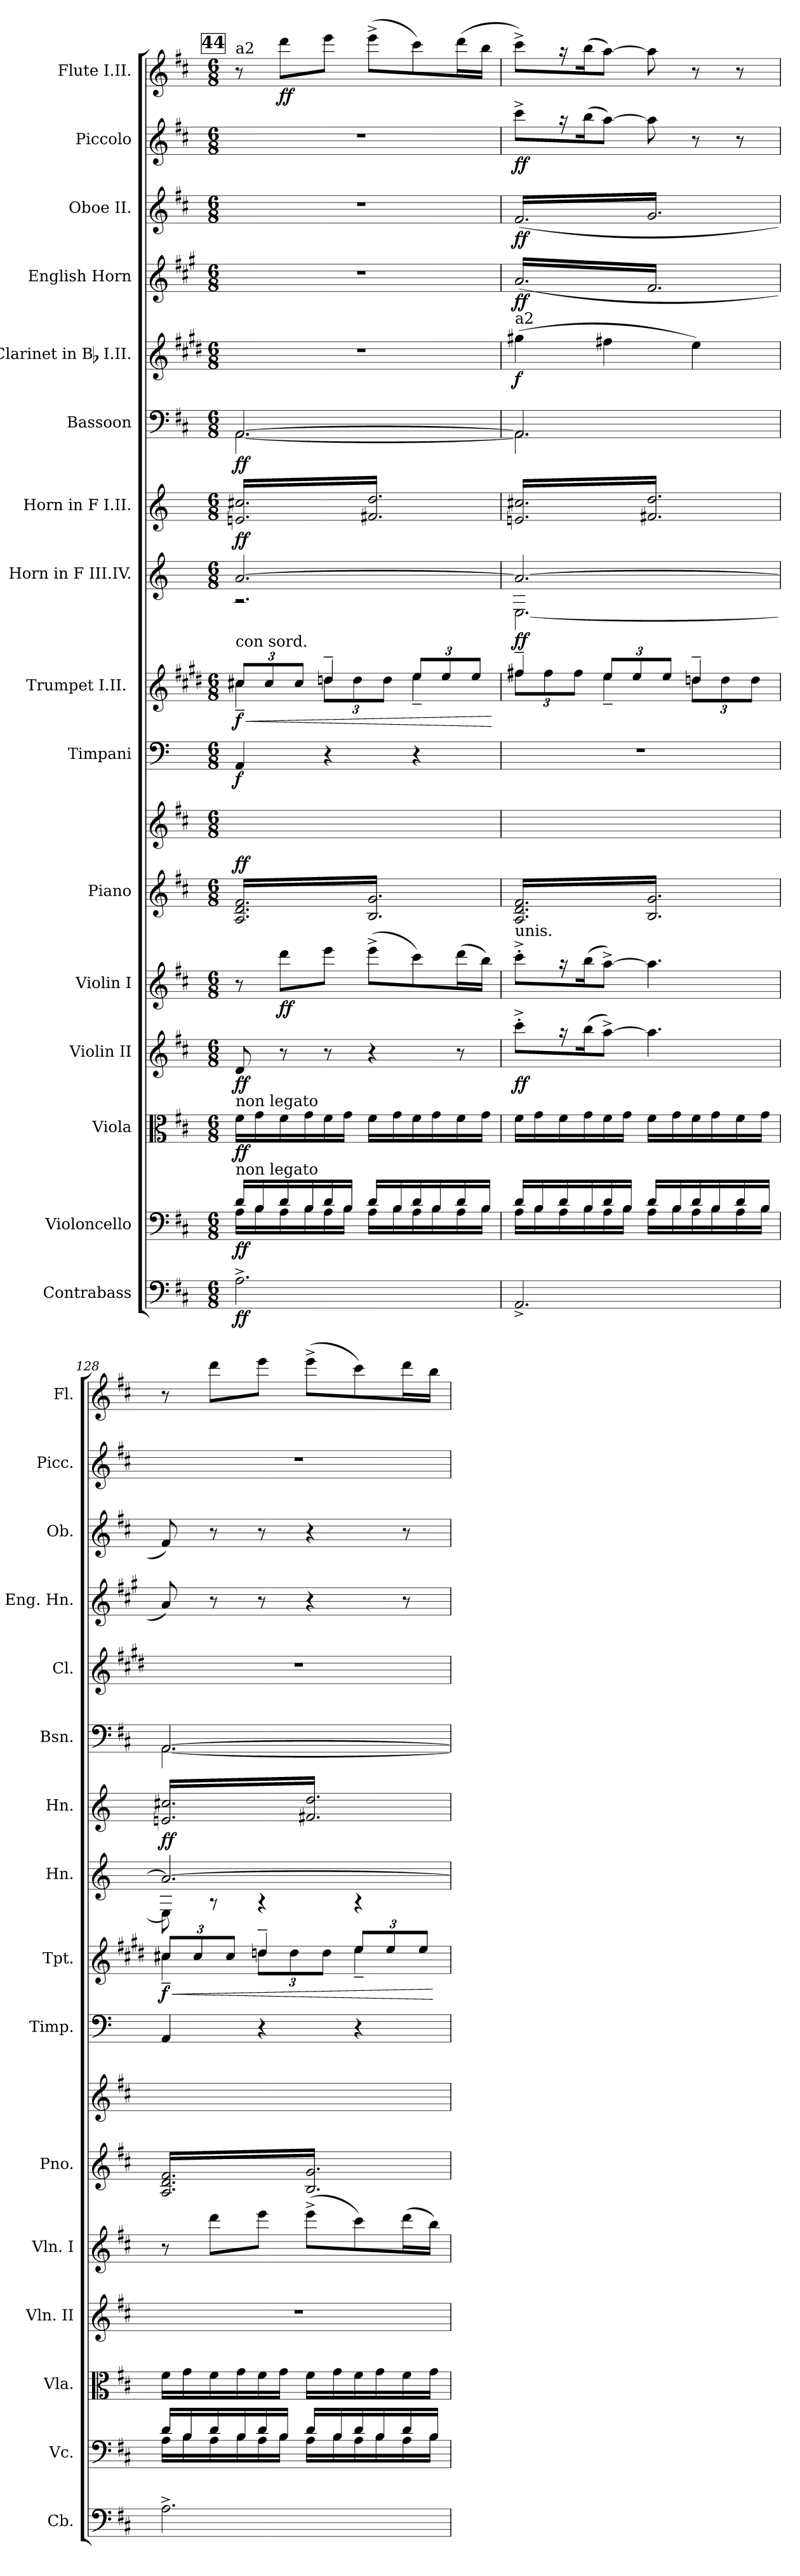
**kern	**dynam	**kern	**dynam	**kern	**dynam	**kern	**dynam	**kern	**dynam	**kern	**kern	**dynam	**kern	**dynam	**kern	**dynam	**kern	**dynam	**kern	**dynam	**kern	**dynam	**kern	**dynam	**kern	**dynam	**kern	**dynam	**kern	**dynam	**kern	**dynam
*part16	*part16	*part15	*part15	*part14	*part14	*part13	*part13	*part12	*part12	*part11	*part11	*part11	*part10	*part10	*part9	*part9	*part8	*part8	*part7	*part7	*part6	*part6	*part5	*part5	*part4	*part4	*part3	*part3	*part2	*part2	*part1	*part1
*staff17	*staff17	*staff16	*staff16	*staff15	*staff15	*staff14	*staff14	*staff13	*staff13	*staff12	*staff11	*staff11/12	*staff10	*staff10	*staff9	*staff9	*staff8	*staff8	*staff7	*staff7	*staff6	*staff6	*staff5	*staff5	*staff4	*staff4	*staff3	*staff3	*staff2	*staff2	*staff1	*staff1
*I"Contrabass	*	*I"Violoncello	*	*I"Viola	*	*I"Violin II	*	*I"Violin I	*	*I"Piano	*	*	*I"Timpani	*	*I"Trumpet I.II. [C]	*	*I"Horn in F III.IV.	*	*I"Horn in F I.II.	*	*I"Bassoon	*	*I"Clarinet in Bb I.II.	*	*I"English Horn	*	*I"Oboe II.	*	*I"Piccolo	*	*I"Flute I.II.	*
*I'Cb.	*	*I'Vc.	*	*I'Vla.	*	*I'Vln. II	*	*I'Vln. I	*	*I'Pno.	*	*	*I'Timp.	*	*I'Tpt.	*	*I'Hn.	*	*I'Hn.	*	*I'Bsn.	*	*I'Cl.	*	*I'Eng. Hn.	*	*I'Ob.	*	*I'Picc.	*	*I'Fl.	*
*clefF4	*	*clefF4	*	*clefC3	*	*clefG2	*	*clefG2	*	*clefG2	*clefG2	*	*clefF4	*	*clefG2	*	*clefG2	*	*clefG2	*	*clefF4	*	*clefG2	*	*clefG2	*	*clefG2	*	*clefG2	*	*clefG2	*
*ITrd7c12	*	*	*	*	*	*	*	*	*	*	*	*	*	*	*	*	*ITrd4c7	*	*ITrd4c7	*	*	*	*ITrd1c2	*	*ITrd4c7	*	*	*	*ITrd-7c-12	*	*	*
*k[f#c#]	*	*k[f#c#]	*	*k[f#c#]	*	*k[f#c#]	*	*k[f#c#]	*	*k[f#c#]	*k[f#c#]	*	*	*	*k[f#c#g#d#]	*	*	*	*	*	*k[f#c#]	*	*k[f#c#]	*	*k[f#c#]	*	*k[f#c#]	*	*k[f#c#]	*	*k[f#c#]	*
*D:	*	*D:	*	*D:	*	*D:	*	*D:	*	*D:	*D:	*	*	*	*E:	*	*	*	*	*	*D:	*	*D:	*	*D:	*	*D:	*	*D:	*	*D:	*
*M6/8	*	*M6/8	*	*M6/8	*	*M6/8	*	*M6/8	*	*M6/8	*M6/8	*	*M6/8	*	*M6/8	*	*M6/8	*	*M6/8	*	*M6/8	*	*M6/8	*	*M6/8	*	*M6/8	*	*M6/8	*	*M6/8	*
*MM132	*	*MM132	*	*MM132	*	*MM132	*	*MM132	*	*MM132	*MM132	*	*MM132	*	*MM132	*	*MM132	*	*MM132	*	*MM132	*	*MM132	*	*MM132	*	*MM132	*	*MM132	*	*MM132	*
!!LO:REH:place=s1:t=44
=126	=126	=126	=126	=126	=126	=126	=126	=126	=126	=126	=126	=126	=126	=126	=126	=126	=126	=126	=126	=126	=126	=126	=126	=126	=126	=126	=126	=126	=126	=126	=126	=126
*	*	*^	*	*	*	*	*	*	*	*	*	*	*	*	*^	*	*	*	*	*	*	*	*	*	*	*	*	*	*	*	*	*
!	!	!	!	!	!	!	!	!	!	!	!	!	!	!	!	!	!	!	!	!	!	!	!	!	!	!	!	!	!	!	!	!	!LO:TX:a:t=a2	!
!	!	!	!	!	!	!	!	!	!	!	!	!	!	!	!	!LO:TX:a:t=con sord.	!	!	!	!	!	!	!	!	!	!	!	!	!	!	!	!	!	!
!	!	!	!	!	!LO:TX:a:t=non legato	!	!	!	!	!	!	!	!	!	!	!	!	!	!	!	!	!	!	!	!	!	!	!	!	!	!	!	!	!
!	!	!LO:TX:a:t=non legato	!	!	!	!	!	!	!	!	!	!	!	!	!	!	!	!	!	!	!	!	!	!	!	!	!	!	!	!	!	!	!	!
!	!	!	!	!	!	!	!	!	!	!	!	!	!LO:DY:a=2	!	!	!	!	!LO:HP:b	!	!LO:DY:a	!	!	!	!	!	!	!	!	!	!	!	!	!	!
*	*	*	*	*	*	*	*	*	*	*	*	*	*	*	*	*	*	*	*^	*	*	*	*^	*	*	*	*	*	*	*	*	*	*	*
*	*	*	*	*	*	*	*	*	*	*	*tremolo	*	*	*	*	*	*	*	*	*	*	*	*	*	*	*	*	*	*	*	*	*	*	*	*	*
*	*	*	*	*	*	*	*	*	*	*	*	*	*	*	*	*	*	*	*	*	*	*tremolo	*	*	*	*	*	*	*	*	*	*	*	*	*	*
2.AA^	ff	16A\LL	16d/LL	ff	16f#LL	ff	8di	ff	8r	.	16A/ 16d/ 16f#/LL	2.ryy	ff	4AA	f	12cc#XL	4cc#X~	< f	[2.d	2.r	ff	(16An 16f#XLL	ff	[2.AA	[2.AA	ff	2.r	.	2.r	.	2.r	.	2.r	.	8r	.
.	.	16B	16B	.	16g	.	.	.	.	.	16B/ 16g/	.	.	.	.	.	.	.	.	.	.	16Bn 16g)	.	.	.	.	.	.	.	.	.	.	.	.	.	.
.	.	.	.	.	.	.	.	.	.	.	.	.	.	.	.	12cc#	.	.	.	.	.	.	.	.	.	.	.	.	.	.	.	.	.	.	.	.
.	.	16A	16d	.	16f#	.	8r	.	8dddL	ff	16A/ 16d/ 16f#/	.	.	.	.	.	.	.	.	.	.	16An 16f#X	.	.	.	.	.	.	.	.	.	.	.	.	8dddL	ff
.	.	.	.	.	.	.	.	.	.	.	.	.	.	.	.	12cc#J	.	.	.	.	.	.	.	.	.	.	.	.	.	.	.	.	.	.	.	.
.	.	16B	16B	.	16g	.	.	.	.	.	16B/ 16g/	.	.	.	.	.	.	.	.	.	.	16Bn 16g)	.	.	.	.	.	.	.	.	.	.	.	.	.	.
.	.	16A	16d	.	16f#	.	8r	.	8eeeJ	.	16A/ 16d/ 16f#/	.	.	4r	.	4dd~	12ddL	.	.	.	.	16An 16f#X	.	.	.	.	.	.	.	.	.	.	.	.	8eeeJ	.
.	.	16BJJ	16BJJ	.	16gJJ	.	.	.	.	.	16B/ 16g/	.	.	.	.	.	.	.	.	.	.	16Bn 16g)	.	.	.	.	.	.	.	.	.	.	.	.	.	.
.	.	.	.	.	.	.	.	.	.	.	.	.	.	.	.	.	12dd	.	.	.	.	.	.	.	.	.	.	.	.	.	.	.	.	.	.	.
.	.	16A\LL	16d/LL	.	16f#LL	.	4r	.	(8eee^L	.	16A/ 16d/ 16f#/	.	.	.	.	.	.	.	.	.	.	16An 16f#X	.	.	.	.	.	.	.	.	.	.	.	.	(8eee^L	.
.	.	.	.	.	.	.	.	.	.	.	.	.	.	.	.	.	12ddJ	.	.	.	.	.	.	.	.	.	.	.	.	.	.	.	.	.	.	.
.	.	16B	16B	.	16g	.	.	.	.	.	16B/ 16g/	.	.	.	.	.	.	.	.	.	.	16Bn 16g)	.	.	.	.	.	.	.	.	.	.	.	.	.	.
.	.	16A	16d	.	16f#	.	.	.	8ccc#)	.	16A/ 16d/ 16f#/	.	.	4r	.	12eeL	4ee~	.	.	.	.	16An 16f#X	.	.	.	.	.	.	.	.	.	.	.	.	8ccc#)	.
.	.	16B	16B	.	16g	.	.	.	.	.	16B/ 16g/	.	.	.	.	.	.	.	.	.	.	16Bn 16g)	.	.	.	.	.	.	.	.	.	.	.	.	.	.
.	.	.	.	.	.	.	.	.	.	.	.	.	.	.	.	12ee	.	.	.	.	.	.	.	.	.	.	.	.	.	.	.	.	.	.	.	.
.	.	16A	16d	.	16f#	.	8r	.	(16dddL	.	16A/ 16d/ 16f#/	.	.	.	.	.	.	.	.	.	.	16An 16f#X	.	.	.	.	.	.	.	.	.	.	.	.	(16dddL	.
.	.	.	.	.	.	.	.	.	.	.	.	.	.	.	.	12eeJ	.	.	.	.	.	.	.	.	.	.	.	.	.	.	.	.	.	.	.	.
.	.	16BJJ	16BJJ	.	16gJJ	.	.	.	16bbJJ)	.	16B/ 16g/JJ	.	.	.	.	.	.	.	.	.	.	16Bn 16g)JJ	.	.	.	.	.	.	.	.	.	.	.	.	16bbJJ	.
*	*	*	*	*	*	*	*	*	*	*	*	*	*	*	*	*v	*v	*	*	*	*	*	*	*v	*v	*	*	*	*	*	*	*	*	*	*	*
*	*	*v	*v	*	*	*	*	*	*	*	*	*	*	*	*	*	*	*v	*v	*	*	*	*	*	*	*	*	*	*	*	*	*	*	*
.	.	.	.	.	.	.	.	.	.	.	.	.	.	.	.	[	.	.	.	.	.	.	.	.	.	.	.	.	.	.	.	.
=127	=127	=127	=127	=127	=127	=127	=127	=127	=127	=127	=127	=127	=127	=127	=127	=127	=127	=127	=127	=127	=127	=127	=127	=127	=127	=127	=127	=127	=127	=127	=127	=127
*	*	*^	*	*	*	*	*	*	*	*	*	*	*	*	*^	*	*^	*	*	*	*^	*	*	*	*	*	*	*	*	*	*	*
!	!	!	!	!	!	!	!	!	!	!	!	!	!	!	!	!	!	!	!	!	!	!	!	!	!	!	!LO:TX:a:t=a2	!	!	!	!	!	!	!	!	!
!	!	!	!	!	!	!	!	!	!LO:TX:a:t=unis.	!	!	!	!	!	!	!	!	!	!	!	!	!	!	!	!	!	!	!	!	!	!	!	!	!	!	!
*	*	*	*	*	*	*	*	*	*	*	*	*	*	*	*	*	*	*	*	*	*	*	*	*	*	*	*	*	*tremolo	*	*	*	*	*	*	*
*	*	*	*	*	*	*	*	*	*	*	*	*	*	*	*	*	*	*	*	*	*	*	*	*	*	*	*	*	*	*	*tremolo	*	*	*	*	*
2.AAA^	.	16A\LL	16d/LL	.	16f#LL	.	8ccc#'^L	ff	8ccc#'^L	.	16A/ 16d/ 16f#/LL	2.ryy	.	2.r	.	4ff#X~	12ff#XL	.	2.d_	[2.AA	ff	(16An 16f#XLL	.	2.AA]	2.AA]	.	(4ff#X	f	(16dLL	ff	(16f#LL	ff	8cccc#^L	ff	8ccc#^L)	.
.	.	16B	16B	.	16g	.	.	.	.	.	16B/ 16g/	.	.	.	.	.	.	.	.	.	.	16Bn 16g)	.	.	.	.	.	.	16B	.	16g	.	.	.	.	.
.	.	.	.	.	.	.	.	.	.	.	.	.	.	.	.	.	12ff#	.	.	.	.	.	.	.	.	.	.	.	.	.	.	.	.	.	.	.
.	.	16A	16d	.	16f#	.	16r	.	16r	.	16A/ 16d/ 16f#/	.	.	.	.	.	.	.	.	.	.	16An 16f#X	.	.	.	.	.	.	16d	.	16f#	.	16r	.	16r	.
.	.	.	.	.	.	.	.	.	.	.	.	.	.	.	.	.	12ff#J	.	.	.	.	.	.	.	.	.	.	.	.	.	.	.	.	.	.	.
.	.	16B	16B	.	16g	.	(16bbK	.	(16bbK	.	16B/ 16g/	.	.	.	.	.	.	.	.	.	.	16Bn 16g)	.	.	.	.	.	.	16B	.	16g	.	(16bbbK	.	(16bbK	.
.	.	16A	16d	.	16f#	.	[8aa^J)	.	[8aa^J)	.	16A/ 16d/ 16f#/	.	.	.	.	12eeL	4ee~	.	.	.	.	16An 16f#X	.	.	.	.	4een	.	16d	.	16f#	.	[8aaaJ)	.	[8aaJ)	.
.	.	16BJJ	16BJJ	.	16gJJ	.	.	.	.	.	16B/ 16g/	.	.	.	.	.	.	.	.	.	.	16Bn 16g)	.	.	.	.	.	.	16B	.	16g	.	.	.	.	.
.	.	.	.	.	.	.	.	.	.	.	.	.	.	.	.	12ee	.	.	.	.	.	.	.	.	.	.	.	.	.	.	.	.	.	.	.	.
.	.	16A\LL	16d/LL	.	16f#LL	.	4.aa]	.	4.aa]	.	16A/ 16d/ 16f#/	.	.	.	.	.	.	.	.	.	.	16An 16f#X	.	.	.	.	.	.	16d	.	16f#	.	8aaa]	.	8aa]	.
.	.	.	.	.	.	.	.	.	.	.	.	.	.	.	.	12eeJ	.	.	.	.	.	.	.	.	.	.	.	.	.	.	.	.	.	.	.	.
.	.	16B	16B	.	16g	.	.	.	.	.	16B/ 16g/	.	.	.	.	.	.	.	.	.	.	16Bn 16g)	.	.	.	.	.	.	16B	.	16g	.	.	.	.	.
.	.	16A	16d	.	16f#	.	.	.	.	.	16A/ 16d/ 16f#/	.	.	.	.	4dd~	12ddL	.	.	.	.	16An 16f#X	.	.	.	.	4dd)	.	16d	.	16f#	.	8r	.	8r	.
.	.	16B	16B	.	16g	.	.	.	.	.	16B/ 16g/	.	.	.	.	.	.	.	.	.	.	16Bn 16g)	.	.	.	.	.	.	16B	.	16g	.	.	.	.	.
.	.	.	.	.	.	.	.	.	.	.	.	.	.	.	.	.	12dd	.	.	.	.	.	.	.	.	.	.	.	.	.	.	.	.	.	.	.
.	.	16A	16d	.	16f#	.	.	.	.	.	16A/ 16d/ 16f#/	.	.	.	.	.	.	.	.	.	.	16An 16f#X	.	.	.	.	.	.	16d	.	16f#	.	8r	.	8r	.
.	.	.	.	.	.	.	.	.	.	.	.	.	.	.	.	.	12ddJ	.	.	.	.	.	.	.	.	.	.	.	.	.	.	.	.	.	.	.
.	.	16BJJ	16BJJ	.	16gJJ	.	.	.	.	.	16B/ 16g/JJ	.	.	.	.	.	.	.	.	.	.	16Bn 16g)JJ	.	.	.	.	.	.	16BJJ	.	16gJJ	.	.	.	.	.
*	*	*	*	*	*	*	*	*	*	*	*	*	*	*	*	*	*	*	*	*	*	*	*	*	*	*	*	*	*	*	*Xtremolo	*	*	*	*	*
*	*	*	*	*	*	*	*	*	*	*	*	*	*	*	*	*	*	*	*	*	*	*	*	*	*	*	*	*	*Xtremolo	*	*	*	*	*	*	*
=128	=128	=128	=128	=128	=128	=128	=128	=128	=128	=128	=128	=128	=128	=128	=128	=128	=128	=128	=128	=128	=128	=128	=128	=128	=128	=128	=128	=128	=128	=128	=128	=128	=128	=128	=128	=128
!	!	!	!	!	!	!	!	!	!	!	!	!	!	!	!	!	!	!LO:HP:b	!	!	!	!	!	!	!	!	!	!	!	!	!	!	!	!	!	!
2.AA^	.	16A\LL	16d/LL	.	16f#LL	.	2.r	.	8r	.	16A/ 16d/ 16f#/LL	2.ryy	.	4AA	.	12cc#XL	4cc#X~	< f	2.d_	8AA]	.	(16An 16f#XLL	ff	[2.AA	[2.AA	.	2.r	.	8d)	.	8f#)	.	2.r	.	8r	.
.	.	16B	16B	.	16g	.	.	.	.	.	16B/ 16g/	.	.	.	.	.	.	.	.	.	.	16Bn 16g)	.	.	.	.	.	.	.	.	.	.	.	.	.	.
.	.	.	.	.	.	.	.	.	.	.	.	.	.	.	.	12cc#	.	.	.	.	.	.	.	.	.	.	.	.	.	.	.	.	.	.	.	.
.	.	16A	16d	.	16f#	.	.	.	8dddL	.	16A/ 16d/ 16f#/	.	.	.	.	.	.	.	.	8r	.	16An 16f#X	.	.	.	.	.	.	8r	.	8r	.	.	.	8dddL	.
.	.	.	.	.	.	.	.	.	.	.	.	.	.	.	.	12cc#J	.	.	.	.	.	.	.	.	.	.	.	.	.	.	.	.	.	.	.	.
.	.	16B	16B	.	16g	.	.	.	.	.	16B/ 16g/	.	.	.	.	.	.	.	.	.	.	16Bn 16g)	.	.	.	.	.	.	.	.	.	.	.	.	.	.
.	.	16A	16d	.	16f#	.	.	.	8eeeJ	.	16A/ 16d/ 16f#/	.	.	4r	.	4dd~	12ddL	.	.	4r	.	16An 16f#X	.	.	.	.	.	.	8r	.	8r	.	.	.	8eeeJ	.
.	.	16BJJ	16BJJ	.	16gJJ	.	.	.	.	.	16B/ 16g/	.	.	.	.	.	.	.	.	.	.	16Bn 16g)	.	.	.	.	.	.	.	.	.	.	.	.	.	.
.	.	.	.	.	.	.	.	.	.	.	.	.	.	.	.	.	12dd	.	.	.	.	.	.	.	.	.	.	.	.	.	.	.	.	.	.	.
.	.	16A\LL	16d/LL	.	16f#LL	.	.	.	(8eee^L	.	16A/ 16d/ 16f#/	.	.	.	.	.	.	.	.	.	.	16An 16f#X	.	.	.	.	.	.	4r	.	4r	.	.	.	(8eee^L	.
.	.	.	.	.	.	.	.	.	.	.	.	.	.	.	.	.	12ddJ	.	.	.	.	.	.	.	.	.	.	.	.	.	.	.	.	.	.	.
.	.	16B	16B	.	16g	.	.	.	.	.	16B/ 16g/	.	.	.	.	.	.	.	.	.	.	16Bn 16g)	.	.	.	.	.	.	.	.	.	.	.	.	.	.
.	.	16A	16d	.	16f#	.	.	.	8ccc#)	.	16A/ 16d/ 16f#/	.	.	4r	.	12eeL	4ee~	.	.	4r	.	16An 16f#X	.	.	.	.	.	.	.	.	.	.	.	.	8ccc#)	.
.	.	16B	16B	.	16g	.	.	.	.	.	16B/ 16g/	.	.	.	.	.	.	.	.	.	.	16Bn 16g)	.	.	.	.	.	.	.	.	.	.	.	.	.	.
.	.	.	.	.	.	.	.	.	.	.	.	.	.	.	.	12ee	.	.	.	.	.	.	.	.	.	.	.	.	.	.	.	.	.	.	.	.
.	.	16A	16d	.	16f#	.	.	.	(16dddL	.	16A/ 16d/ 16f#/	.	.	.	.	.	.	.	.	.	.	16An 16f#X	.	.	.	.	.	.	8r	.	8r	.	.	.	16dddL	.
.	.	.	.	.	.	.	.	.	.	.	.	.	.	.	.	12eeJ	.	.	.	.	.	.	.	.	.	.	.	.	.	.	.	.	.	.	.	.
.	.	16BJJ	16BJJ	.	16gJJ	.	.	.	16bbJJ)	.	16B/ 16g/JJ	.	.	.	.	.	.	.	.	.	.	16Bn 16g)JJ	.	.	.	.	.	.	.	.	.	.	.	.	16bbJJ	.
*	*	*	*	*	*	*	*	*	*	*	*	*	*	*	*	*	*	*	*	*	*	*Xtremolo	*	*	*	*	*	*	*	*	*	*	*	*	*	*
*	*	*	*	*	*	*	*	*	*	*	*Xtremolo	*	*	*	*	*	*	*	*	*	*	*	*	*	*	*	*	*	*	*	*	*	*	*	*	*
*	*	*	*	*	*	*	*	*	*	*	*	*	*	*	*	*v	*v	*	*	*	*	*	*	*v	*v	*	*	*	*	*	*	*	*	*	*	*
*	*	*v	*v	*	*	*	*	*	*	*	*	*	*	*	*	*	*	*v	*v	*	*	*	*	*	*	*	*	*	*	*	*	*	*	*
.	.	.	.	.	.	.	.	.	.	.	.	.	.	.	.	[	.	.	.	.	.	.	.	.	.	.	.	.	.	.	.	.
.	.	.	.	.	.	.	.	.	.	.	.	.	.	.	.	.	.	.	.	.	.	.	.	.	.	.	.	.	.	.	.	.
.	.	.	.	.	.	.	.	.	.	.	.	.	.	.	.	.	.	.	.	.	.	.	.	.	.	.	.	.	.	.	.	.
.	.	.	.	.	.	.	.	.	.	.	.	.	.	.	.	.	.	.	.	.	.	.	.	.	.	.	.	.	.	.	.	.
.	.	.	.	.	.	.	.	.	.	.	.	.	.	.	.	.	.	.	.	.	.	.	.	.	.	.	.	.	.	.	.	.
.	.	.	.	.	.	.	.	.	.	.	.	.	.	.	.	.	.	.	.	.	.	.	.	.	.	.	.	.	.	.	.	.
=	=	=	=	=	=	=	=	=	=	=	=	=	=	=	=	=	=	=	=	=	=	=	=	=	=	=	=	=	=	=	=	=
*-	*-	*-	*-	*-	*-	*-	*-	*-	*-	*-	*-	*-	*-	*-	*-	*-	*-	*-	*-	*-	*-	*-	*-	*-	*-	*-	*-	*-	*-	*-	*-	*-
